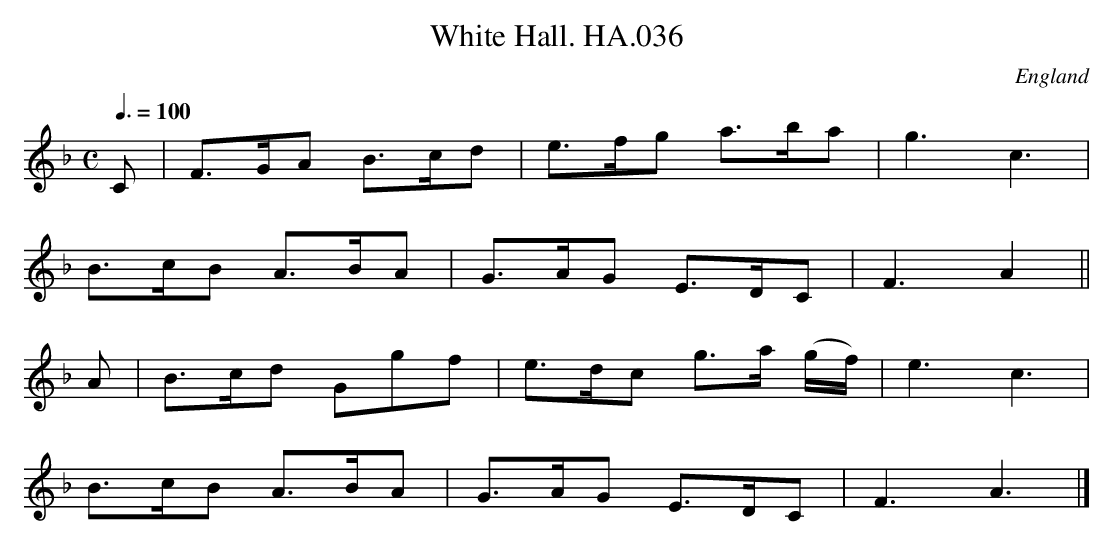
X:1
T:White Hall. HA.036
M:C
L:1/8
Q:3/8=100
O:England
K:F major
C|F>GA B>cd|e>fg a>ba|g3 c3|!
B>cB A>BA|G>AG E>DC|F3A2||!
A|B>cd Ggf|e>dc g>a (g/f/)|e3 c3|!
B>cB A>BA|G>AG E>DC|F3 A3|]
